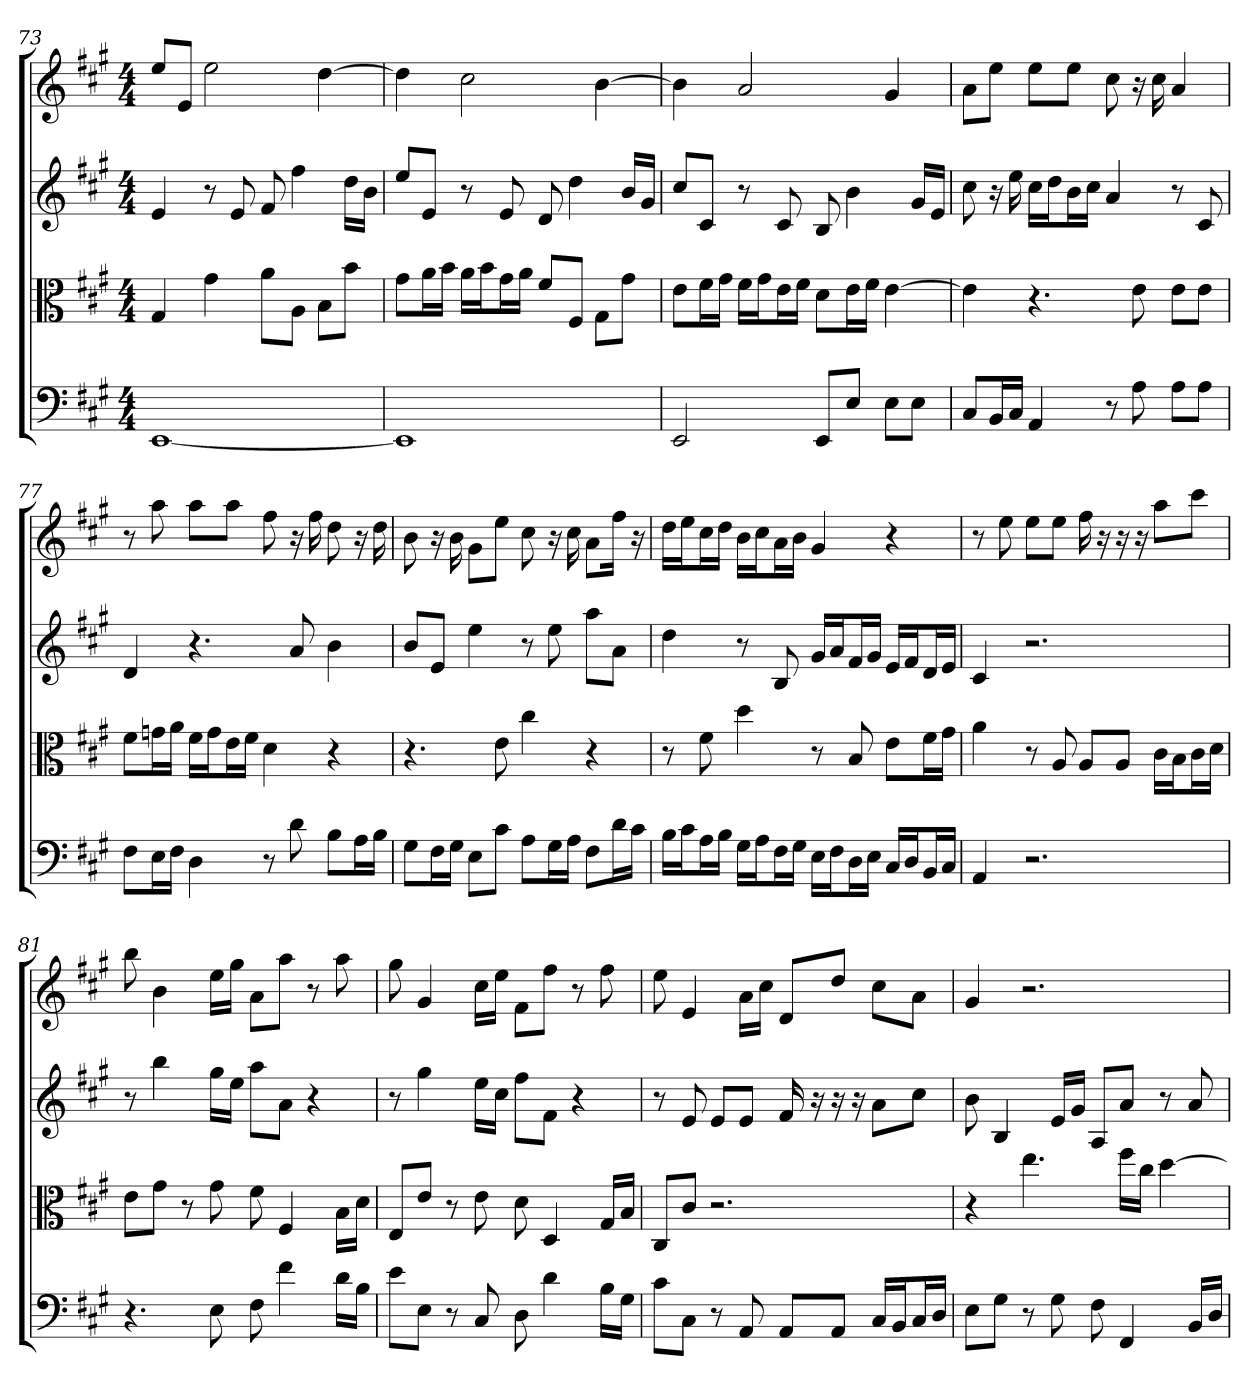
**kern	**kern	**kern	**kern
*part4	*part3	*part2	*part1
*staff4	*staff3	*staff2	*staff1
*clefF4	*clefC3	*clefG2	*clefG2
*k[f#c#g#]	*k[f#c#g#]	*k[f#c#g#]	*k[f#c#g#]
*A:	*A:	*A:	*A:
*M4/4	*M4/4	*M4/4	*M4/4
=73	=73	=73	=73
[1EE	4G#	4e	8ee/L
.	.	.	8e/J
.	4g#	8r	2ee
.	.	8e	.
.	8a\L	8f#	.
.	8A\J	4ff#	.
.	8B\L	.	[4dd
.	8b\J	16dd\LL	.
.	.	16b\JJ	.
=74	=74	=74	=74
1EE]	8g#\L	8ee/L	4dd]
.	16a\L	8e/J	.
.	16b\JJ	.	.
.	16a\LL	8r	2cc#
.	16b\J	.	.
.	16g#\L	8e	.
.	16a\JJ	.	.
.	8f#/L	8d	.
.	8F#/J	4dd	.
.	8G#\L	.	[4b
.	8g#\J	16b/LL	.
.	.	16g#/JJ	.
=75	=75	=75	=75
2EE	8e\L	8cc#/L	4b]
.	16f#\L	8c#/J	.
.	16g#\JJ	.	.
.	16f#\LL	8r	2a
.	16g#\J	.	.
.	16e\L	8c#	.
.	16f#\JJ	.	.
8EE/L	8d\L	8B	.
8E/J	16e\L	4b	.
.	16f#\JJ	.	.
8E\L	[4e	.	4g#
8E\J	.	16g#/LL	.
.	.	16e/JJ	.
=76	=76	=76	=76
8C#/L	4e]	8cc#	8a\L
16BB/L	.	16r	8ee\J
16C#/JJ	.	16ee	.
4AA	4.r	16cc#\LL	8ee\L
.	.	16dd\J	.
.	.	16b\L	8ee\J
.	.	16cc#\JJ	.
8r	.	4a	8cc#
8A	8e	.	16r
.	.	.	16cc#
8A\L	8e\L	8r	4a
8A\J	8e\J	8c#	.
=77	=77	=77	=77
8F#\L	8f#\L	4d	8r
16E\L	16gn\L	.	8aa
16F#\JJ	16a\JJ	.	.
4D	16f#\LL	4.r	8aa\L
.	16g\J	.	.
.	16e\L	.	8aa\J
.	16f#\JJ	.	.
8r	4d	.	8ff#
8d	.	8a	16r
.	.	.	16ff#
8B\L	4r	4b	8dd
16A\L	.	.	16r
16B\JJ	.	.	16dd
=78	=78	=78	=78
8G#\L	4.r	8b/L	8b
16F#\L	.	8e/J	16r
16G#\JJ	.	.	16b
8E\L	.	4ee	8g#\L
8c#\J	8e	.	8ee\J
8A\L	4cc#	8r	8cc#
16G#\L	.	8ee	16r
16A\JJ	.	.	16cc#
8F#\L	4r	8aa\L	8a\L
16d\L	.	8a\J	16ff#\Jk
16c#\JJ	.	.	16r
=79	=79	=79	=79
16B\LL	8r	4dd	16dd\LL
16c#\J	.	.	16ee\J
16A\L	8f#	.	16cc#\L
16B\JJ	.	.	16dd\JJ
16G#\LL	4dd	8r	16b\LL
16A\J	.	.	16cc#\J
16F#\L	.	8B	16a\L
16G#\JJ	.	.	16b\JJ
16E\LL	8r	16g#/LL	4g#
16F#\J	.	16a/J	.
16D\L	8B	16f#/L	.
16E\JJ	.	16g#/JJ	.
16C#/LL	8e\L	16e/LL	4r
16D/J	.	16f#/J	.
16BB/L	16f#\L	16d/L	.
16C#/JJ	16g#\JJ	16e/JJ	.
=80	=80	=80	=80
4AA	4a	4c#	8r
.	.	.	8ee
2.r	8r	2.r	8ee\L
.	8A	.	8ee\J
.	8A/L	.	16ff#
.	.	.	16r
.	8A/J	.	16r
.	.	.	16r
.	16c#\LL	.	8aa\L
.	16B\J	.	.
.	16c#\L	.	8ccc#\J
.	16d\JJ	.	.
=81	=81	=81	=81
4.r	8e\L	8r	8bb
.	8g#\J	4bb	4b
.	8r	.	.
8E	8g#	16gg#\LL	16ee\LL
.	.	16ee\JJ	16gg#\JJ
8F#	8f#	8aa\L	8a\L
4f#	4F#	8a\J	8aa\J
.	.	4r	8r
16d\LL	16B\LL	.	8aa
16B\JJ	16d\JJ	.	.
=82	=82	=82	=82
8e\L	8E/L	8r	8gg#
8E\J	8e/J	4gg#	4g#
8r	8r	.	.
8C#	8e	16ee\LL	16cc#\LL
.	.	16cc#\JJ	16ee\JJ
8D	8d	8ff#\L	8f#\L
4d	4D	8f#\J	8ff#\J
.	.	4r	8r
16B\LL	16G#/LL	.	8ff#
16G#\JJ	16B/JJ	.	.
=83	=83	=83	=83
8c#\L	8C#/L	8r	8ee
8C#\J	8c#/J	8e	4e
8r	2.r	8e/L	.
8AA	.	8e/J	16a\LL
.	.	.	16cc#\JJ
8AA/L	.	16f#	8d/L
.	.	16r	.
8AA/J	.	16r	8dd/J
.	.	16r	.
16C#/LL	.	8a\L	8cc#\L
16BB/J	.	.	.
16C#/L	.	8cc#\J	8a\J
16D/JJ	.	.	.
=84	=84	=84	=84
8E\L	4r	8b	4g#
8G#\J	.	4B	.
8r	4.ee	.	2.r
8G#	.	16e/LL	.
.	.	16g#/JJ	.
8F#	.	8A/L	.
4FF#	16ff#\LL	8a/J	.
.	16cc#\JJ	.	.
.	[4dd	8r	.
16BB/LL	.	8a	.
16D/JJ	.	.	.
=	=	=	=
*-	*-	*-	*-
